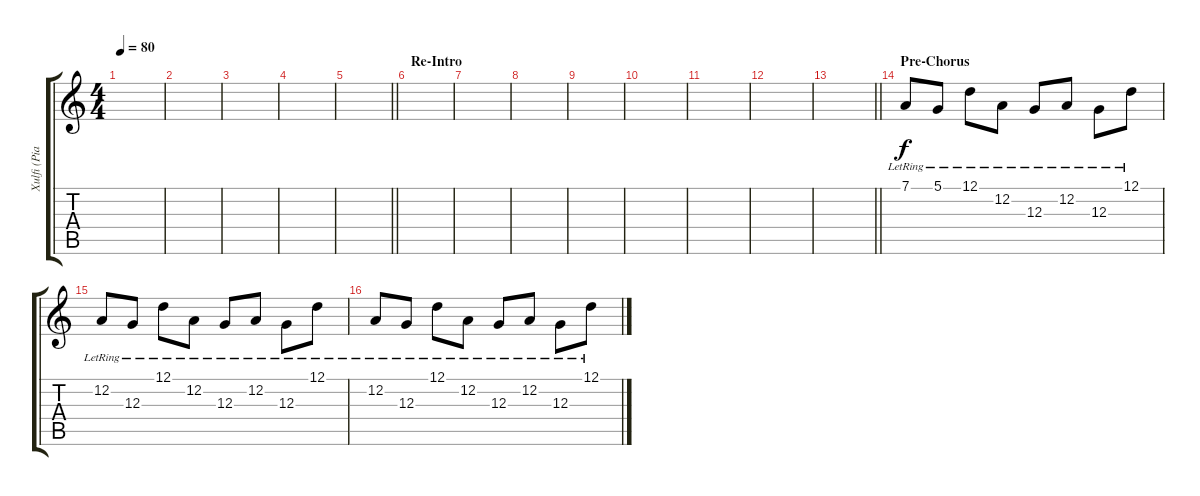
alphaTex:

\track ("Xulfi (Piano Treble)" "Xulfi (Pia") {instrument acousticgrandpiano}
\staff {score tabs}
\tuning (D4 A3 G3 D3 A2 D2) {hide}
\ts (4 4)
\tempo 80
\clef g2
\ks c
|
|
|
|
\barLineRight lightlight
|
\section ("" "Re-Intro")
|
|
|
|
|
|
|
\barLineRight lightlight
|
\section ("" "Pre-Chorus")
7.1{lr}.8{dy f} 5.1{lr}.8 12.1{lr}.8 12.2{lr}.8 12.3{lr}.8 12.2{lr}.8 12.3{lr}.8 12.1{lr}.8 |
12.2{lr}.8 12.3{lr}.8 12.1{lr}.8 12.2{lr}.8 12.3{lr}.8 12.2{lr}.8 12.3{lr}.8 12.1{lr}.8 |
12.2{lr}.8 12.3{lr}.8 12.1{lr}.8 12.2{lr}.8 12.3{lr}.8 12.2{lr}.8 12.3{lr}.8 12.1{lr}.8
